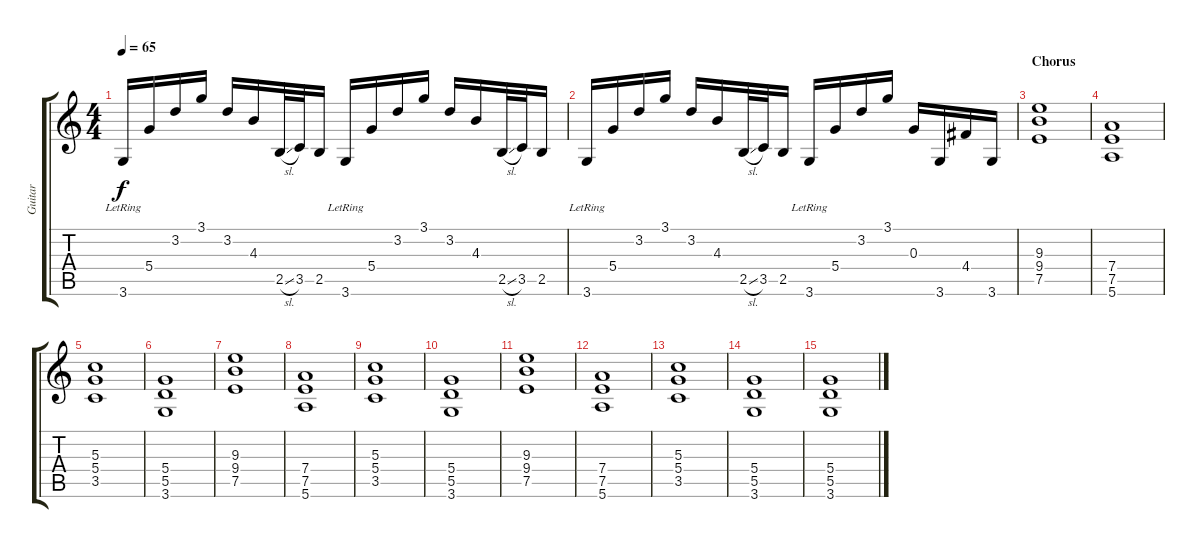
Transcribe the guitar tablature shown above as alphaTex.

\track ("Guitar" "Guitar") {instrument acousticguitarsteel}
\staff {score tabs}
\tuning (E4 B3 G3 D3 A2 E2) {hide}
\ts (4 4)
\tempo 65
\clef g2
\ks c
3.6{lr}.16{dy f} 5.4.16 3.2.16 3.1.16 3.2.16 4.3.16 2.5{sl}.32 3.5.32 2.5.16 3.6{lr}.16 5.4.16 3.2.16 3.1.16 3.2.16 4.3.16 2.5{sl}.32 3.5.32 2.5.16 |
3.6{lr}.16 5.4.16 3.2.16 3.1.16 3.2.16 4.3.16 2.5{sl}.32 3.5.32 2.5.16 3.6{lr}.16 5.4.16 3.2.16 3.1.16 0.3.16 3.6.16 4.4.16 3.6.16 |
\section ("" "Chorus")
(9.3 9.4 7.5).1{instrument distortionguitar} |
(7.4 7.5 5.6).1 |
(5.3 5.4 3.5).1 |
(5.4 5.5 3.6).1 |
(9.3 9.4 7.5).1 |
(7.4 7.5 5.6).1 |
(5.3 5.4 3.5).1 |
(5.4 5.5 3.6).1 |
(9.3 9.4 7.5).1 |
(7.4 7.5 5.6).1 |
(5.3 5.4 3.5).1 |
(5.4 5.5 3.6).1 |
(5.4 5.5 3.6).1{volume 1}
